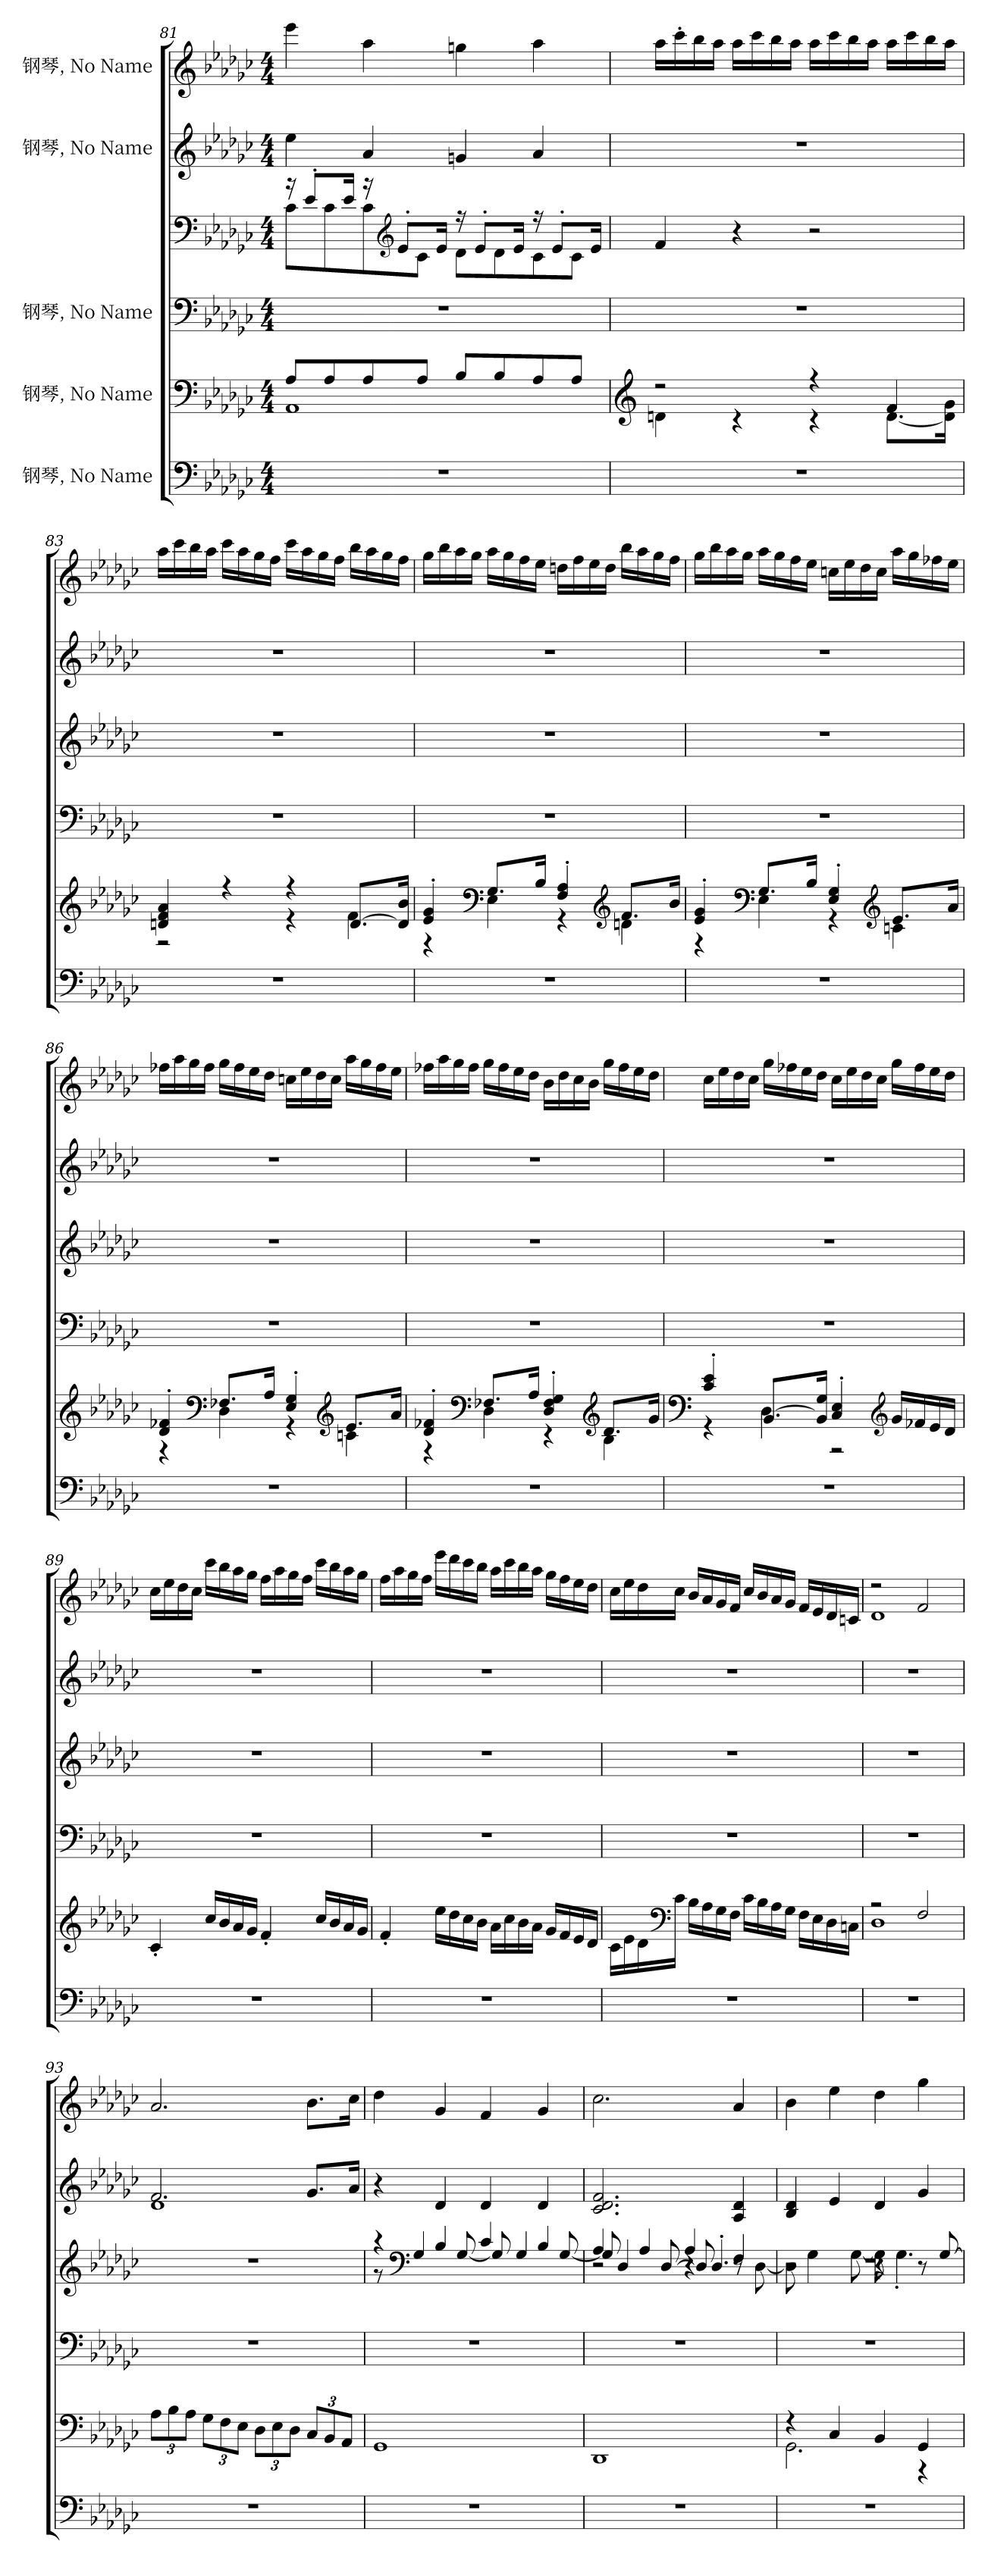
**kern	**kern	**kern	**kern	**kern	**kern
*part5	*part4	*part3	*part3	*part2	*part1
*staff6	*staff5	*staff4	*staff3	*staff2	*staff1
*I"钢琴, No Name	*I"钢琴, No Name	*I"钢琴, No Name	*	*I"钢琴, No Name	*I"钢琴, No Name
!!LO:LB:g=z
*clefF4	*clefF4	*clefF4	*clefF4	*clefG2	*clefG2
*k[b-e-a-d-g-c-]	*k[b-e-a-d-g-c-]	*k[b-e-a-d-g-c-]	*k[b-e-a-d-g-c-]	*k[b-e-a-d-g-c-]	*k[b-e-a-d-g-c-]
*M4/4	*M4/4	*M4/4	*M4/4	*M4/4	*M4/4
*MM120	*MM120	*MM120	*MM120	*MM120	*MM120
=81	=81	=81	=81	=81	=81
*	*^	*	*^	*	*
1r	8A-/L	1AA-	1r	16r	8c-\L	4ee-\	4eee-\
.	.	.	.	8e-'/L	.	.	.
.	8A-/	.	.	.	8c-\	.	.
.	.	.	.	16e-/Jk	.	.	.
.	8A-/	.	.	16r	8c-\	4a-/	4aa-\
*	*	*	*	*clefG2	*	*	*
.	.	.	.	8e-'/L	.	.	.
.	8A-/J	.	.	.	8c-\J	.	.
.	.	.	.	16e-/Jk	.	.	.
.	8B-/L	.	.	16r	8d-\L	4gn/	4ggn\
.	.	.	.	8e-'/L	.	.	.
.	8B-/	.	.	.	8d-\	.	.
.	.	.	.	16e-/Jk	.	.	.
.	8A-/	.	.	16r	8c-\	4a-/	4aa-\
.	.	.	.	8e-'/L	.	.	.
.	8A-/J	.	.	.	8c-\J	.	.
.	.	.	.	16e-/Jk	.	.	.
*	*	*	*	*v	*v	*	*
!!LO:PB:g=z
=82	=82	=82	=82	=82	=82	=82
*	*clefG2	*	*	*	*	*
*	*	*	*	*	*	*MM120
1r	2r	4dn\	1r	4f/	1r	16aa-\LL
.	.	.	.	.	.	16ccc-'\
.	.	.	.	.	.	16bb-\
.	.	.	.	.	.	16aa-\JJ
.	.	4r	.	4r	.	16aa-\LL
.	.	.	.	.	.	16ccc-\
.	.	.	.	.	.	16bb-\
.	.	.	.	.	.	16aa-\JJ
.	4r	4r	.	2r	.	16aa-\LL
.	.	.	.	.	.	16ccc-\
.	.	.	.	.	.	16bb-\
.	.	.	.	.	.	16aa-\JJ
.	4f/	[8.d\L	.	.	.	16aa-\LL
.	.	.	.	.	.	16ccc-\
.	.	.	.	.	.	16bb-\
.	.	16d\] 16g-\Jk	.	.	.	16aa-\JJ
!!LO:LB:g=z
=83	=83	=83	=83	=83	=83	=83
1r	4dn/ 4f/ 4a-/	2r	1r	1r	1r	16aa-\LL
.	.	.	.	.	.	16ccc-\
.	.	.	.	.	.	16bb-\
.	.	.	.	.	.	16aa-\JJ
.	4r	.	.	.	.	16ccc-\LL
.	.	.	.	.	.	16aa-\
.	.	.	.	.	.	16gg-\
.	.	.	.	.	.	16ff\JJ
.	4r	4r	.	.	.	16ccc-\LL
.	.	.	.	.	.	16aa-\
.	.	.	.	.	.	16gg-\
.	.	.	.	.	.	16ff\JJ
.	[8.d/L	4f\	.	.	.	16bb-\LL
.	.	.	.	.	.	16aa-\
.	.	.	.	.	.	16gg-\
.	16d/] 16b-/Jk	.	.	.	.	16ff\JJ
=84	=84	=84	=84	=84	=84	=84
1r	4e-/' 4g-/'	4r	1r	1r	1r	16gg-\LL
.	.	.	.	.	.	16bb-\
.	.	.	.	.	.	16aa-\
.	.	.	.	.	.	16gg-\JJ
*	*clefF4	*	*	*	*	*
.	8.G-/L	4E-\	.	.	.	16aa-\LL
.	.	.	.	.	.	16gg-\
.	.	.	.	.	.	16ff\
.	16B-/Jk	.	.	.	.	16ee-\JJ
.	4F/' 4A-/'	4r	.	.	.	16ddn\LL
.	.	.	.	.	.	16ff\
.	.	.	.	.	.	16ee-\
.	.	.	.	.	.	16dd\JJ
*	*clefG2	*	*	*	*	*
.	8.f/L	4dn\	.	.	.	16bb-\LL
.	.	.	.	.	.	16aa-\
.	.	.	.	.	.	16gg-\
.	16b-/Jk	.	.	.	.	16ff\JJ
!!LO:PB:g=z
=85	=85	=85	=85	=85	=85	=85
1r	4e-/' 4g-/'	4r	1r	1r	1r	16gg-\LL
.	.	.	.	.	.	16bb-\
.	.	.	.	.	.	16aa-\
.	.	.	.	.	.	16gg-\JJ
*	*clefF4	*	*	*	*	*
.	8.G-/L	4E-\	.	.	.	16aa-\LL
.	.	.	.	.	.	16gg-\
.	.	.	.	.	.	16ff\
.	16B-/Jk	.	.	.	.	16ee-\JJ
.	4E-/' 4G-/'	4r	.	.	.	16ccn\LL
.	.	.	.	.	.	16ee-\
.	.	.	.	.	.	16dd-\
.	.	.	.	.	.	16cc\JJ
*	*clefG2	*	*	*	*	*
.	8.e-/L	4cn\	.	.	.	16aa-\LL
.	.	.	.	.	.	16gg-\
.	.	.	.	.	.	16ff-X\
.	16a-/Jk	.	.	.	.	16ee-\JJ
=86	=86	=86	=86	=86	=86	=86
1r	4d-/' 4f-X/'	4r	1r	1r	1r	16ff-X\LL
.	.	.	.	.	.	16aa-\
.	.	.	.	.	.	16gg-\
.	.	.	.	.	.	16ff-\JJ
*	*clefF4	*	*	*	*	*
.	8.F-X/L	4D-\	.	.	.	16gg-\LL
.	.	.	.	.	.	16ff-\
.	.	.	.	.	.	16ee-\
.	16A-/Jk	.	.	.	.	16dd-\JJ
.	4E-/' 4G-/'	4r	.	.	.	16ccn\LL
.	.	.	.	.	.	16ee-\
.	.	.	.	.	.	16dd-\
.	.	.	.	.	.	16cc\JJ
*	*clefG2	*	*	*	*	*
.	8.e-/L	4cn\	.	.	.	16aa-\LL
.	.	.	.	.	.	16gg-\
.	.	.	.	.	.	16ff-\
.	16a-/Jk	.	.	.	.	16ee-\JJ
!!LO:LB:g=z
=87	=87	=87	=87	=87	=87	=87
1r	4d-/' 4f-X/'	4r	1r	1r	1r	16ff-X\LL
.	.	.	.	.	.	16aa-\
.	.	.	.	.	.	16gg-\
.	.	.	.	.	.	16ff-\JJ
*	*clefF4	*	*	*	*	*
.	8.F-X/L	4D-\	.	.	.	16gg-\LL
.	.	.	.	.	.	16ff-\
.	.	.	.	.	.	16ee-\
.	16A-/Jk	.	.	.	.	16dd-\JJ
.	4D-/' 4F-/' 4G-/'	4r	.	.	.	16b-\LL
.	.	.	.	.	.	16dd-\
.	.	.	.	.	.	16cc-\
.	.	.	.	.	.	16b-\JJ
*	*clefG2	*	*	*	*	*
.	8.d-/L	4B-\	.	.	.	16gg-\LL
.	.	.	.	.	.	16ff-\
.	.	.	.	.	.	16ee-\
.	16g-/Jk	.	.	.	.	16dd-\JJ
=88	=88	=88	=88	=88	=88	=88
*	*clefF4	*	*	*	*	*
1r	4c-/' 4e-/'	4r	1r	1r	1r	16cc-\LL
.	.	.	.	.	.	16ee-\
.	.	.	.	.	.	16dd-\
.	.	.	.	.	.	16cc-\JJ
.	[8.BB-/L	4D-\	.	.	.	16gg-\LL
.	.	.	.	.	.	16ff-X\
.	.	.	.	.	.	16ee-\
.	16BB-/] 16G-/Jk	.	.	.	.	16dd-\JJ
.	4C-/' 4E-/'	2r	.	.	.	16cc-\LL
.	.	.	.	.	.	16ee-\
.	.	.	.	.	.	16dd-\
.	.	.	.	.	.	16cc-\JJ
*	*clefG2	*	*	*	*	*
.	16g-/LL	.	.	.	.	16gg-\LL
.	16f-X/	.	.	.	.	16ff-\
.	16e-/	.	.	.	.	16ee-\
.	16d-/JJ	.	.	.	.	16dd-\JJ
*	*v	*v	*	*	*	*
!!LO:PB:g=z
=89	=89	=89	=89	=89	=89
1r	4c-'/	1r	1r	1r	16cc-\LL
.	.	.	.	.	16ee-\
.	.	.	.	.	16dd-\
.	.	.	.	.	16cc-\JJ
.	16cc-/LL	.	.	.	16ccc-\LL
.	16b-/	.	.	.	16bb-\
.	16a-/	.	.	.	16aa-\
.	16g-/JJ	.	.	.	16gg-\JJ
.	4f'/	.	.	.	16ff\LL
.	.	.	.	.	16aa-\
.	.	.	.	.	16gg-\
.	.	.	.	.	16ff\JJ
.	16cc-/LL	.	.	.	16ccc-\LL
.	16b-/	.	.	.	16bb-\
.	16a-/	.	.	.	16aa-\
.	16g-/JJ	.	.	.	16gg-\JJ
=90	=90	=90	=90	=90	=90
1r	4f'/	1r	1r	1r	16ff\LL
.	.	.	.	.	16aa-\
.	.	.	.	.	16gg-\
.	.	.	.	.	16ff\JJ
*	*	*	*	*	*MM120
.	16ee-\LL	.	.	.	16eee-\LL
.	16dd-\	.	.	.	16ddd-\
.	16cc-\	.	.	.	16ccc-\
.	16b-\JJ	.	.	.	16bb-\JJ
.	16a-\LL	.	.	.	16aa-\LL
.	16cc-\	.	.	.	16ccc-\
.	16b-\	.	.	.	16bb-\
.	16a-\JJ	.	.	.	16aa-\JJ
.	16g-/LL	.	.	.	16gg-\LL
.	16f/	.	.	.	16ff\
.	16e-/	.	.	.	16ee-\
.	16d-/JJ	.	.	.	16dd-\JJ
!!LO:LB:g=z
=91	=91	=91	=91	=91	=91
1r	16c-\LL	1r	1r	1r	16cc-\LL
.	16e-\	.	.	.	16ee-\
.	16d-\	.	.	.	16dd-\
*	*clefF4	*	*	*	*
.	16c-\JJ	.	.	.	16cc-\JJ
.	16B-\LL	.	.	.	16b-/LL
.	16A-\	.	.	.	16a-/
.	16G-\	.	.	.	16g-/
.	16F\JJ	.	.	.	16f/JJ
.	16c-\LL	.	.	.	16cc-/LL
.	16B-\	.	.	.	16b-/
.	16A-\	.	.	.	16a-/
.	16G-\JJ	.	.	.	16g-/JJ
.	16F\LL	.	.	.	16f/LL
.	16E-\	.	.	.	16e-/
*	*	*	*	*	*MM118
.	16D-\	.	.	.	16d-/
*	*	*	*	*	*MM114
.	16Cn\JJ	.	.	.	16cn/JJ
=92	=92	=92	=92	=92	=92
*	*	*	*	*	*MM118
*	*^	*	*	*	*^
1r	2r	1D-	1r	1r	1r	2r	1d-
.	2F/	.	.	.	.	2f/	.
*	*v	*v	*	*	*	*v	*v
=93	=93	=93	=93	=93	=93
*	*Xbrackettup	*	*	*	*
*	*	*	*	*	*MM120
*	*	*	*	*^	*
1r	12A-\L	1r	1r	2.f/	1d-	2.a-/
.	12B-\	.	.	.	.	.
.	12A-\J	.	.	.	.	.
.	12G-\L	.	.	.	.	.
.	12F\	.	.	.	.	.
.	12E-\J	.	.	.	.	.
.	12D-\L	.	.	.	.	.
.	12E-\	.	.	.	.	.
.	12D-\J	.	.	.	.	.
.	12C-/L	.	.	8.g-/L	.	8.b-\L
.	12BB-/	.	.	.	.	.
.	12AA-/J	.	.	.	.	.
*	*	*	*	*	*	*MM112
.	.	.	.	16a-/Jk	.	16cc-\Jk
*	*	*	*	*v	*v	*
!!LO:PB:g=z
=94	=94	=94	=94	=94	=94
*	*	*	*	*	*MM120
*	*	*	*^	*	*
1r	1GG-	1r	4r	8r	4r	4dd-\
*	*	*	*clefF4	*	*	*
.	.	.	.	4G-/	.	.
.	.	.	4B-/	.	4d-/	4g-/
.	.	.	.	[8G-/	.	.
.	.	.	4c-/	8G-/]	4d-/	4f/
.	.	.	.	4G-/	.	.
.	.	.	4B-/	.	4d-/	4g-/
.	.	.	.	[8G-/	.	.
=95	=95	=95	=95	=95	=95	=95
*	*	*	*	*^	*	*
1r	1DD-	1r	4A-/	2r	8G-/]	2.c-/ 2.d-/ 2.f/	2.cc-\
.	.	.	.	.	4D-/	.	.
.	.	.	4A-/	.	.	.	.
.	.	.	.	.	[8D-/	.	.
.	.	.	4A-/	4r	8D-/]	.	.
.	.	.	.	.	4.D-'/	.	.
.	.	.	4F/	8r	.	4A-/ 4d-/	4a-/
.	.	.	.	[8D-\	.	.	.
=96	=96	=96	=96	=96	=96	=96	=96
*	*^	*	*	*	*	*	*
1r	4r	2.GG-\	1r	1r	8D-\]	2r	4B-/ 4d-/	4b-\
.	.	.	.	.	4G-\	.	.	.
.	4C-/	.	.	.	.	.	4e-/	4ee-\
.	.	.	.	.	[8G-\	.	.	.
.	4BB-/	.	.	.	8G-\]	4r	4d-/	4dd-\
.	.	.	.	.	4.G-'\	.	.	.
.	4GG-/	4r	.	.	.	8r	4g-/	4gg-\
.	.	.	.	.	.	[8G-/	.	.
*	*v	*v	*	*v	*v	*v	*	*
=	=	=	=	=	=
*-	*-	*-	*-	*-	*-
